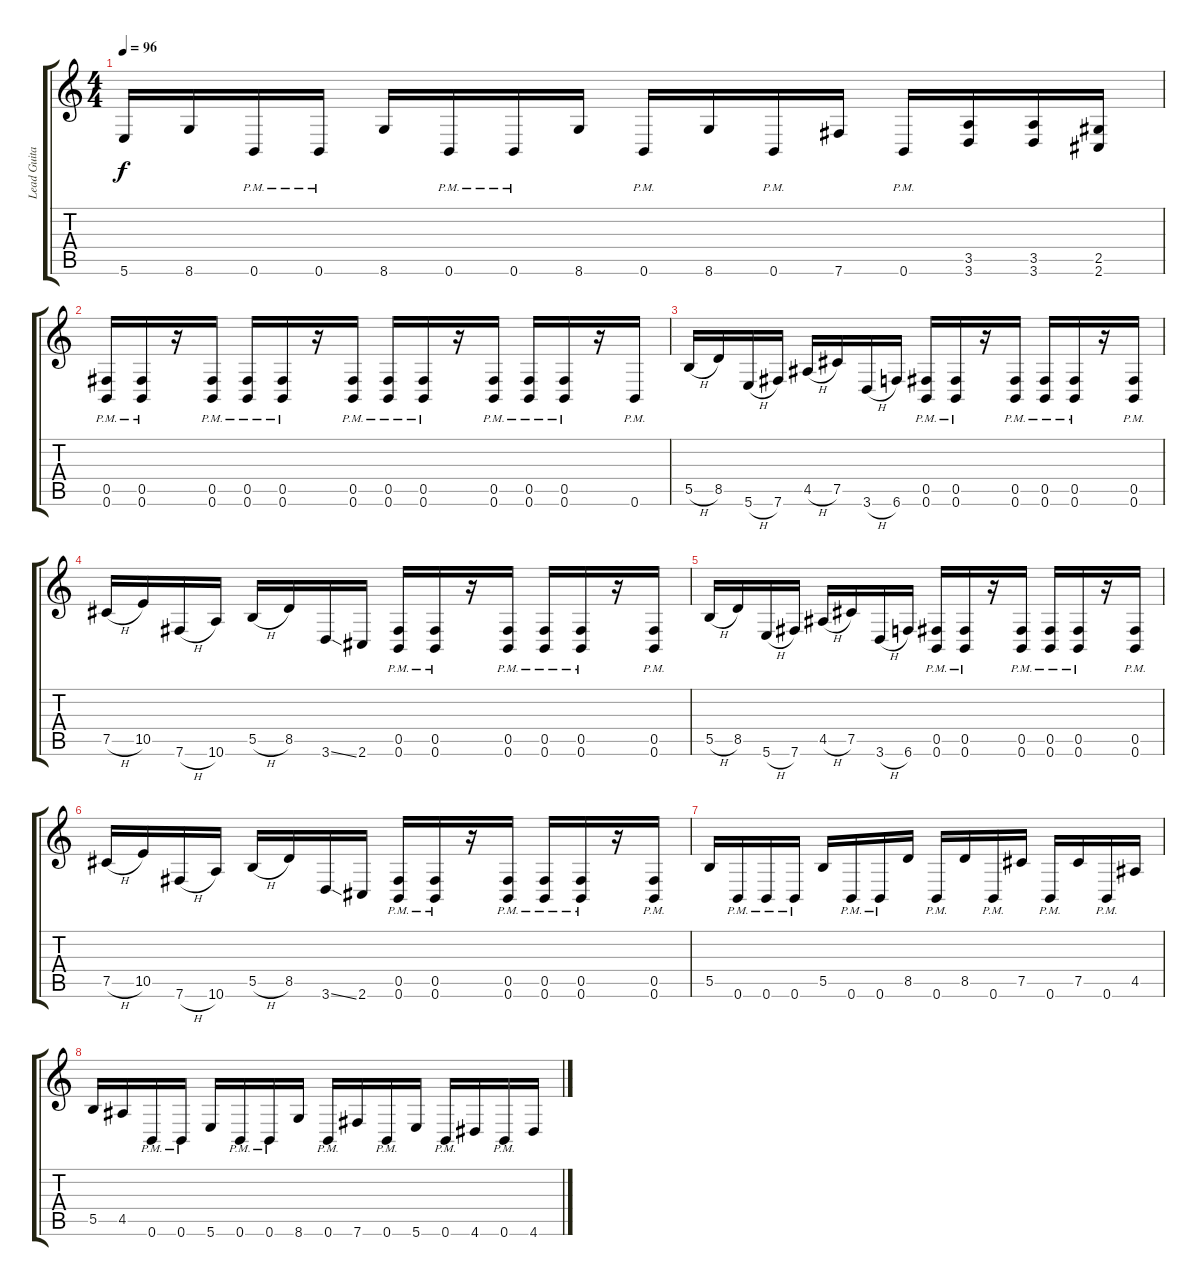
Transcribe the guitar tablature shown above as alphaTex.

\track ("Lead Guitar" "Lead Guita") {instrument distortionguitar}
\staff {score tabs}
\tuning (Db4 Ab3 E3 B2 Gb2 B1) {hide}
\ts (4 4)
\tempo 96
\clef g2
\ks c
5.6.16{dy f} 8.6.16 0.6{pm}.16 0.6{pm}.16 8.6.16 0.6{pm}.16 0.6{pm}.16 8.6.16 0.6{pm}.16 8.6.16 0.6{pm}.16 7.6.16 0.6{pm}.16 (3.5 3.6).16 (3.5 3.6).16 (2.5 2.6).16 |
(0.5{pm} 0.6{pm}).16 (0.5{pm} 0.6{pm}).16 r.16 (0.5{pm} 0.6{pm}).16 (0.5{pm} 0.6{pm}).16 (0.5{pm} 0.6{pm}).16 r.16 (0.5{pm} 0.6{pm}).16 (0.5{pm} 0.6{pm}).16 (0.5{pm} 0.6{pm}).16 r.16 (0.5{pm} 0.6{pm}).16 (0.5{pm} 0.6{pm}).16 (0.5{pm} 0.6{pm}).16 r.16 0.6{pm}.16 |
5.5{h}.16 8.5.16 5.6{h}.16 7.6.16 4.5{h}.16 7.5.16 3.6{h}.16 6.6.16 (0.5{pm} 0.6{pm}).16 (0.5{pm} 0.6{pm}).16 r.16 (0.5{pm} 0.6{pm}).16 (0.5{pm} 0.6{pm}).16 (0.5{pm} 0.6{pm}).16 r.16 (0.5{pm} 0.6{pm}).16 |
7.5{h}.16 10.5.16 7.6{h}.16 10.6.16 5.5{h}.16 8.5.16 3.6{ss}.16 2.6.16 (0.5{pm} 0.6{pm}).16 (0.5{pm} 0.6{pm}).16 r.16 (0.5{pm} 0.6{pm}).16 (0.5{pm} 0.6{pm}).16 (0.5{pm} 0.6{pm}).16 r.16 (0.5{pm} 0.6{pm}).16 |
5.5{h}.16 8.5.16 5.6{h}.16 7.6.16 4.5{h}.16 7.5.16 3.6{h}.16 6.6.16 (0.5{pm} 0.6{pm}).16 (0.5{pm} 0.6{pm}).16 r.16 (0.5{pm} 0.6{pm}).16 (0.5{pm} 0.6{pm}).16 (0.5{pm} 0.6{pm}).16 r.16 (0.5{pm} 0.6{pm}).16 |
7.5{h}.16 10.5.16 7.6{h}.16 10.6.16 5.5{h}.16 8.5.16 3.6{ss}.16 2.6.16 (0.5{pm} 0.6{pm}).16 (0.5{pm} 0.6{pm}).16 r.16 (0.5{pm} 0.6{pm}).16 (0.5{pm} 0.6{pm}).16 (0.5{pm} 0.6{pm}).16 r.16 (0.5{pm} 0.6{pm}).16 |
5.5.16 0.6{pm}.16 0.6{pm}.16 0.6{pm}.16 5.5.16 0.6{pm}.16 0.6{pm}.16 8.5.16 0.6{pm}.16 8.5.16 0.6{pm}.16 7.5.16 0.6{pm}.16 7.5.16 0.6{pm}.16 4.5.16 |
5.5.16 4.5.16 0.6{pm}.16 0.6{pm}.16 5.6.16 0.6{pm}.16 0.6{pm}.16 8.6.16 0.6{pm}.16 7.6.16 0.6{pm}.16 5.6.16 0.6{pm}.16 4.6.16 0.6{pm}.16 4.6.16
